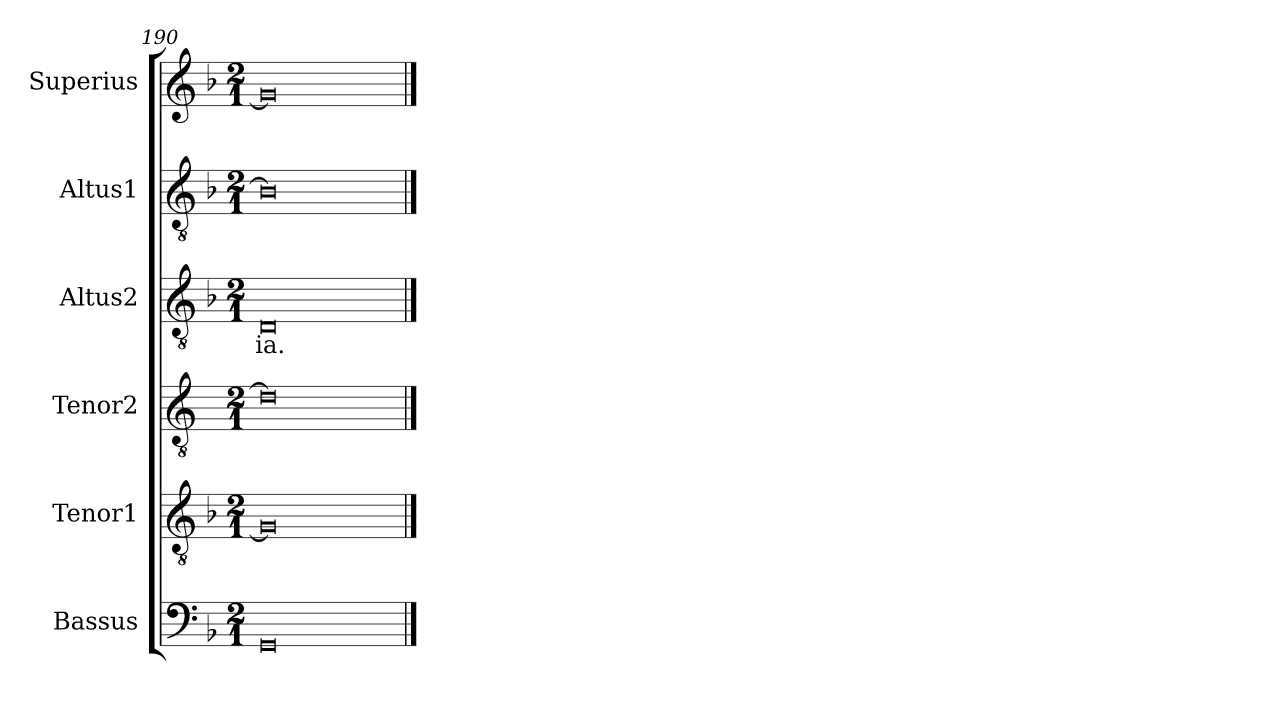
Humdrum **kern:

**kern	**kern	**kern	**kern	**text	**kern	**kern
*part6	*part5	*part4	*part3	*part3	*part2	*part1
*staff6	*staff5	*staff4	*staff3	*staff3	*staff2	*staff1
*I"Bassus	*I"Tenor1	*I"Tenor2	*I"Altus2	*	*I"Altus1	*I"Superius
*I'B	*I'T1	*I'T2	*I'A2	*	*I'A1	*I'S
*clefF4	*clefGv2	*clefGv2	*clefGv2	*	*clefGv2	*clefG2
*k[b-]	*k[b-]	*k[]	*k[b-]	*	*k[b-]	*k[b-]
*M2/1	*M2/1	*M2/1	*M2/1	*	*M2/1	*M2/1
=190	=190	=190	=190	=190	=190	=190
0GG	0G]	0d]	0D	-ia.	0B-]	0g]
==	==	==	==	==	==	==
*-	*-	*-	*-	*-	*-	*-
